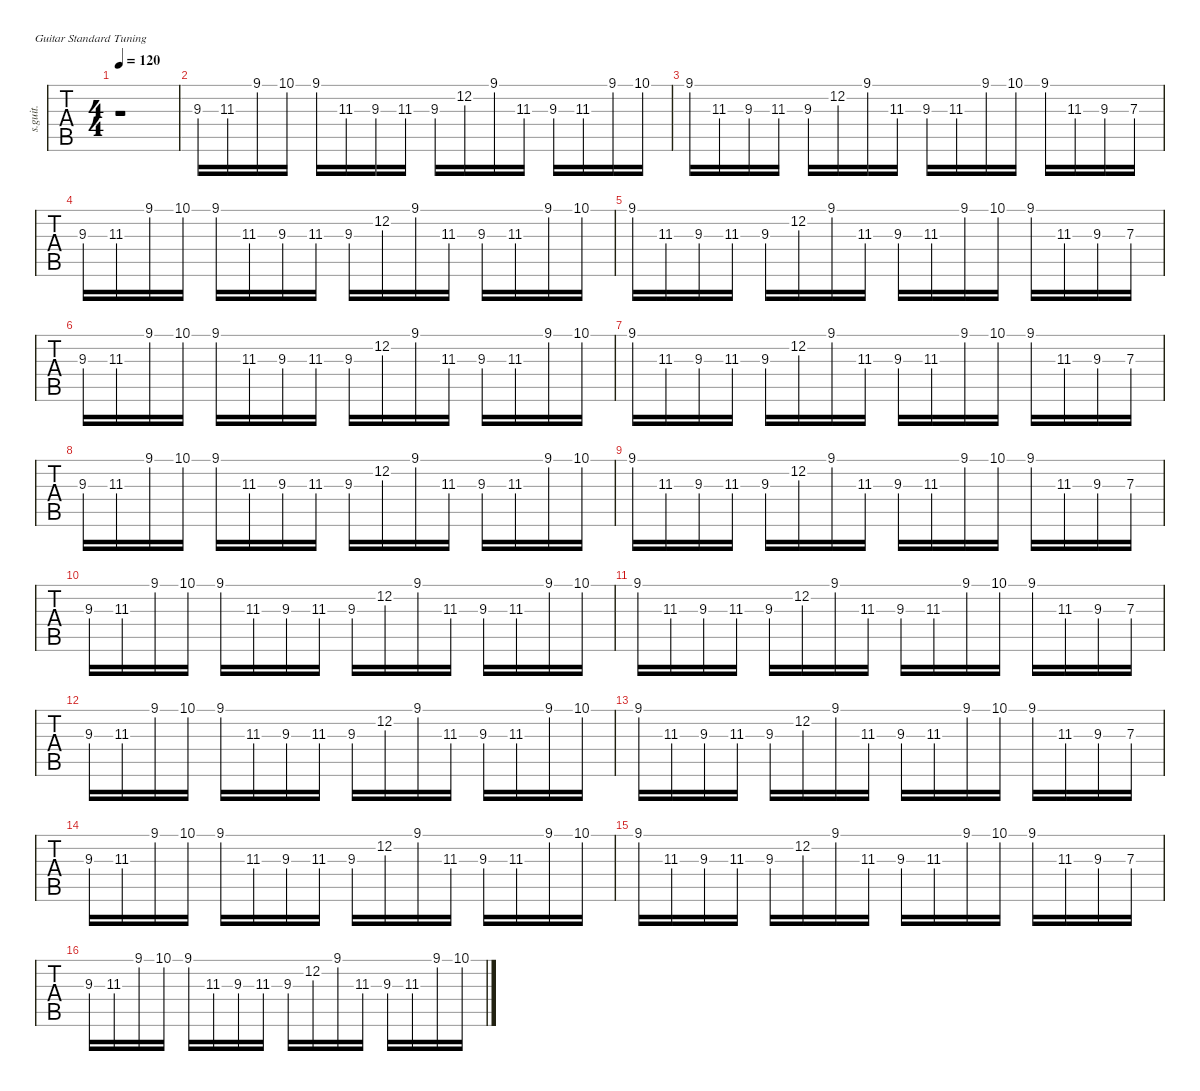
\defaultSystemsLayout 4
\hideDynamics
\bracketExtendMode nobrackets
\otherSystemsTrackNameOrientation horizontal
\track ("Steel Guitar" "s.guit.") {instrument acousticguitarsteel}
\staff {tabs}
\tuning (E4 B3 G3 D3 A2 E2)
\ts (4 4)
\tempo 120
\clef g2
\ks c
r.1{dy mf} |
9.3.16 11.3.16 9.1.16 10.1.16 9.1.16 11.3.16 9.3.16 11.3.16 9.3.16 12.2.16 9.1.16 11.3.16 9.3.16 11.3.16 9.1.16 10.1.16 |
9.1.16 11.3.16 9.3.16 11.3.16 9.3.16 12.2.16 9.1.16 11.3.16 9.3.16 11.3.16 9.1.16 10.1.16 9.1.16 11.3.16 9.3.16 7.3.16 |
9.3.16 11.3.16 9.1.16 10.1.16 9.1.16 11.3.16 9.3.16 11.3.16 9.3.16 12.2.16 9.1.16 11.3.16 9.3.16 11.3.16 9.1.16 10.1.16 |
9.1.16 11.3.16 9.3.16 11.3.16 9.3.16 12.2.16 9.1.16 11.3.16 9.3.16 11.3.16 9.1.16 10.1.16 9.1.16 11.3.16 9.3.16 7.3.16 |
9.3.16 11.3.16 9.1.16 10.1.16 9.1.16 11.3.16 9.3.16 11.3.16 9.3.16 12.2.16 9.1.16 11.3.16 9.3.16 11.3.16 9.1.16 10.1.16 |
9.1.16 11.3.16 9.3.16 11.3.16 9.3.16 12.2.16 9.1.16 11.3.16 9.3.16 11.3.16 9.1.16 10.1.16 9.1.16 11.3.16 9.3.16 7.3.16 |
9.3.16 11.3.16 9.1.16 10.1.16 9.1.16 11.3.16 9.3.16 11.3.16 9.3.16 12.2.16 9.1.16 11.3.16 9.3.16 11.3.16 9.1.16 10.1.16 |
9.1.16 11.3.16 9.3.16 11.3.16 9.3.16 12.2.16 9.1.16 11.3.16 9.3.16 11.3.16 9.1.16 10.1.16 9.1.16 11.3.16 9.3.16 7.3.16 |
9.3.16 11.3.16 9.1.16 10.1.16 9.1.16 11.3.16 9.3.16 11.3.16 9.3.16 12.2.16 9.1.16 11.3.16 9.3.16 11.3.16 9.1.16 10.1.16 |
9.1.16 11.3.16 9.3.16 11.3.16 9.3.16 12.2.16 9.1.16 11.3.16 9.3.16 11.3.16 9.1.16 10.1.16 9.1.16 11.3.16 9.3.16 7.3.16 |
9.3.16 11.3.16 9.1.16 10.1.16 9.1.16 11.3.16 9.3.16 11.3.16 9.3.16 12.2.16 9.1.16 11.3.16 9.3.16 11.3.16 9.1.16 10.1.16 |
9.1.16 11.3.16 9.3.16 11.3.16 9.3.16 12.2.16 9.1.16 11.3.16 9.3.16 11.3.16 9.1.16 10.1.16 9.1.16 11.3.16 9.3.16 7.3.16 |
9.3.16 11.3.16 9.1.16 10.1.16 9.1.16 11.3.16 9.3.16 11.3.16 9.3.16 12.2.16 9.1.16 11.3.16 9.3.16 11.3.16 9.1.16 10.1.16 |
9.1.16 11.3.16 9.3.16 11.3.16 9.3.16 12.2.16 9.1.16 11.3.16 9.3.16 11.3.16 9.1.16 10.1.16 9.1.16 11.3.16 9.3.16 7.3.16 |
9.3.16 11.3.16 9.1.16 10.1.16 9.1.16 11.3.16 9.3.16 11.3.16 9.3.16 12.2.16 9.1.16 11.3.16 9.3.16 11.3.16 9.1.16 10.1.16
